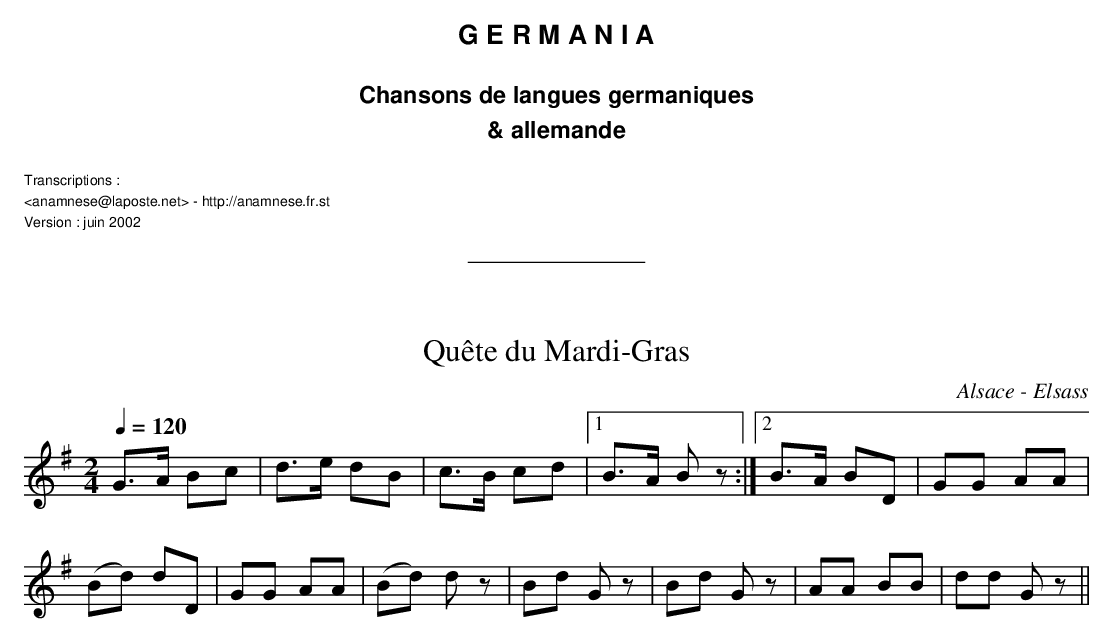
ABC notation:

X:1
T:Quête du Mardi-Gras
O:Alsace - Elsass
M:2/4
L:1/8
Q:1/4=120
K:G
G>A Bc | d>e dB | c>B cd |1 B>A Bz :|2 B>A BD | GG AA |
(Bd) dD | GG AA | (Bd) dz | Bd Gz | Bd Gz | AA BB | dd Gz ||
